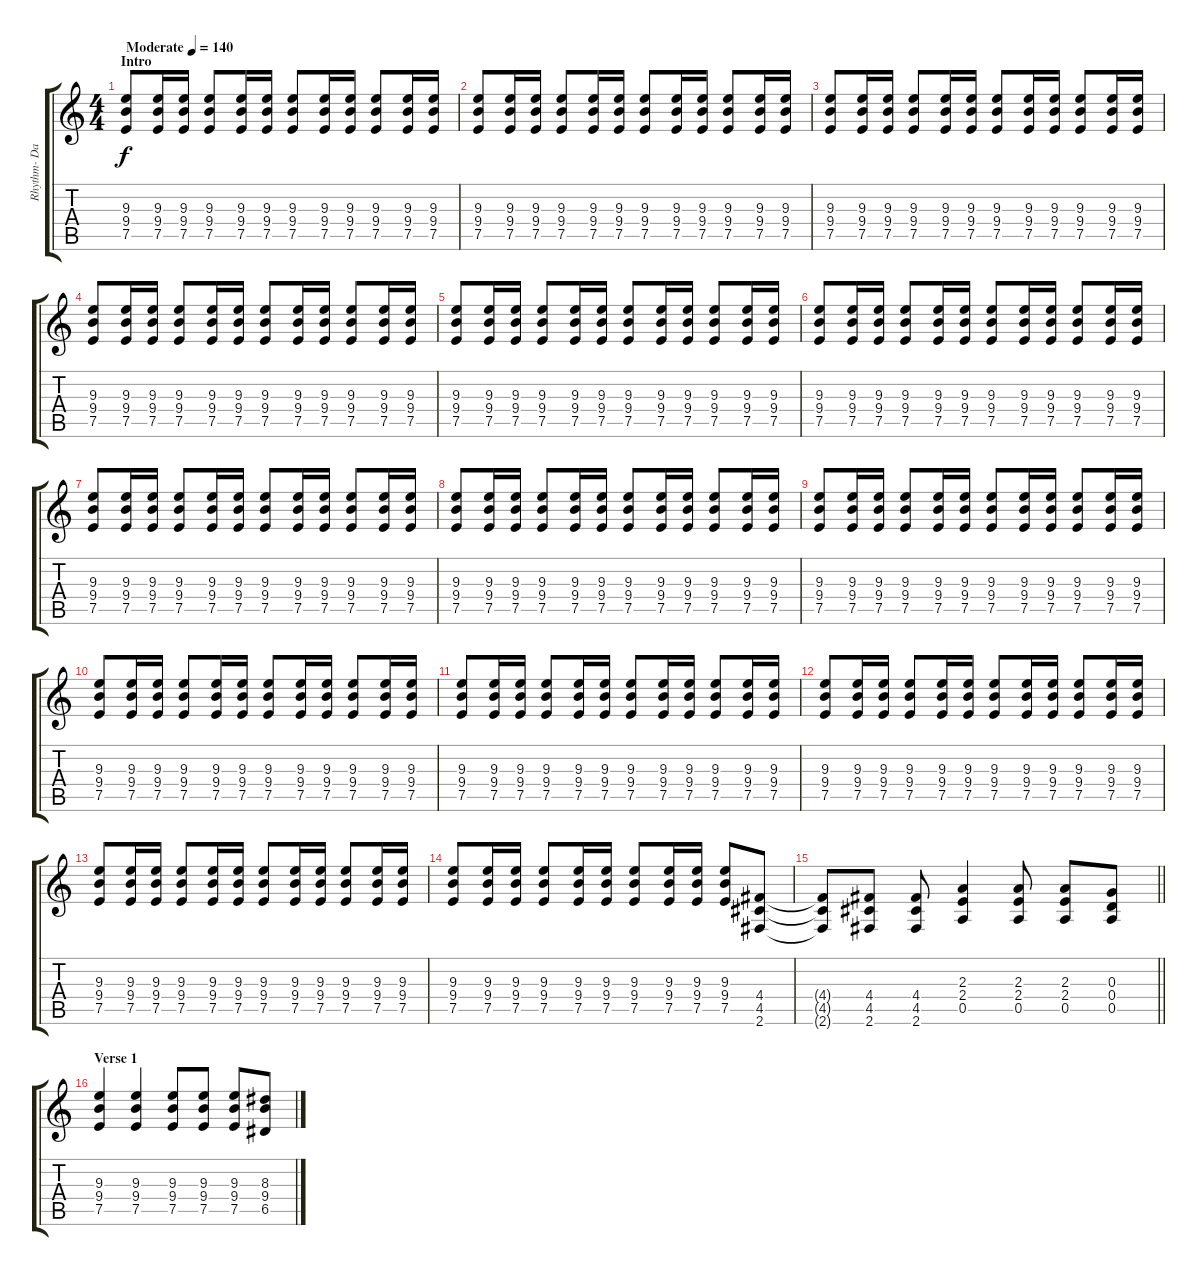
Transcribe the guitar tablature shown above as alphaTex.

\track ("Rhythm- Dave Grohl" "Rhythm- Da") {instrument overdrivenguitar}
\staff {score tabs}
\tuning (E4 B3 G3 D3 A2 E2) {hide}
\ts (4 4)
\section ("" "Intro")
\tempo (140 "Moderate")
\clef g2
\ks c
(9.3 9.4 7.5).8{dy f instrument overdrivenguitar} (9.3 9.4 7.5).16 (9.3 9.4 7.5).16 (9.3 9.4 7.5).8 (9.3 9.4 7.5).16 (9.3 9.4 7.5).16 (9.3 9.4 7.5).8 (9.3 9.4 7.5).16 (9.3 9.4 7.5).16 (9.3 9.4 7.5).8 (9.3 9.4 7.5).16 (9.3 9.4 7.5).16 |
(9.3 9.4 7.5).8 (9.3 9.4 7.5).16 (9.3 9.4 7.5).16 (9.3 9.4 7.5).8 (9.3 9.4 7.5).16 (9.3 9.4 7.5).16 (9.3 9.4 7.5).8 (9.3 9.4 7.5).16 (9.3 9.4 7.5).16 (9.3 9.4 7.5).8 (9.3 9.4 7.5).16 (9.3 9.4 7.5).16 |
(9.3 9.4 7.5).8 (9.3 9.4 7.5).16 (9.3 9.4 7.5).16 (9.3 9.4 7.5).8 (9.3 9.4 7.5).16 (9.3 9.4 7.5).16 (9.3 9.4 7.5).8 (9.3 9.4 7.5).16 (9.3 9.4 7.5).16 (9.3 9.4 7.5).8 (9.3 9.4 7.5).16 (9.3 9.4 7.5).16 |
(9.3 9.4 7.5).8 (9.3 9.4 7.5).16 (9.3 9.4 7.5).16 (9.3 9.4 7.5).8 (9.3 9.4 7.5).16 (9.3 9.4 7.5).16 (9.3 9.4 7.5).8 (9.3 9.4 7.5).16 (9.3 9.4 7.5).16 (9.3 9.4 7.5).8 (9.3 9.4 7.5).16 (9.3 9.4 7.5).16 |
(9.3 9.4 7.5).8 (9.3 9.4 7.5).16 (9.3 9.4 7.5).16 (9.3 9.4 7.5).8 (9.3 9.4 7.5).16 (9.3 9.4 7.5).16 (9.3 9.4 7.5).8 (9.3 9.4 7.5).16 (9.3 9.4 7.5).16 (9.3 9.4 7.5).8 (9.3 9.4 7.5).16 (9.3 9.4 7.5).16 |
(9.3 9.4 7.5).8 (9.3 9.4 7.5).16 (9.3 9.4 7.5).16 (9.3 9.4 7.5).8 (9.3 9.4 7.5).16 (9.3 9.4 7.5).16 (9.3 9.4 7.5).8 (9.3 9.4 7.5).16 (9.3 9.4 7.5).16 (9.3 9.4 7.5).8 (9.3 9.4 7.5).16 (9.3 9.4 7.5).16 |
(9.3 9.4 7.5).8 (9.3 9.4 7.5).16 (9.3 9.4 7.5).16 (9.3 9.4 7.5).8 (9.3 9.4 7.5).16 (9.3 9.4 7.5).16 (9.3 9.4 7.5).8 (9.3 9.4 7.5).16 (9.3 9.4 7.5).16 (9.3 9.4 7.5).8 (9.3 9.4 7.5).16 (9.3 9.4 7.5).16 |
(9.3 9.4 7.5).8 (9.3 9.4 7.5).16 (9.3 9.4 7.5).16 (9.3 9.4 7.5).8 (9.3 9.4 7.5).16 (9.3 9.4 7.5).16 (9.3 9.4 7.5).8 (9.3 9.4 7.5).16 (9.3 9.4 7.5).16 (9.3 9.4 7.5).8 (9.3 9.4 7.5).16 (9.3 9.4 7.5).16 |
(9.3 9.4 7.5).8 (9.3 9.4 7.5).16 (9.3 9.4 7.5).16 (9.3 9.4 7.5).8 (9.3 9.4 7.5).16 (9.3 9.4 7.5).16 (9.3 9.4 7.5).8 (9.3 9.4 7.5).16 (9.3 9.4 7.5).16 (9.3 9.4 7.5).8 (9.3 9.4 7.5).16 (9.3 9.4 7.5).16 |
(9.3 9.4 7.5).8 (9.3 9.4 7.5).16 (9.3 9.4 7.5).16 (9.3 9.4 7.5).8 (9.3 9.4 7.5).16 (9.3 9.4 7.5).16 (9.3 9.4 7.5).8 (9.3 9.4 7.5).16 (9.3 9.4 7.5).16 (9.3 9.4 7.5).8 (9.3 9.4 7.5).16 (9.3 9.4 7.5).16 |
(9.3 9.4 7.5).8 (9.3 9.4 7.5).16 (9.3 9.4 7.5).16 (9.3 9.4 7.5).8 (9.3 9.4 7.5).16 (9.3 9.4 7.5).16 (9.3 9.4 7.5).8 (9.3 9.4 7.5).16 (9.3 9.4 7.5).16 (9.3 9.4 7.5).8 (9.3 9.4 7.5).16 (9.3 9.4 7.5).16 |
(9.3 9.4 7.5).8 (9.3 9.4 7.5).16 (9.3 9.4 7.5).16 (9.3 9.4 7.5).8 (9.3 9.4 7.5).16 (9.3 9.4 7.5).16 (9.3 9.4 7.5).8 (9.3 9.4 7.5).16 (9.3 9.4 7.5).16 (9.3 9.4 7.5).8 (9.3 9.4 7.5).16 (9.3 9.4 7.5).16 |
(9.3 9.4 7.5).8 (9.3 9.4 7.5).16 (9.3 9.4 7.5).16 (9.3 9.4 7.5).8 (9.3 9.4 7.5).16 (9.3 9.4 7.5).16 (9.3 9.4 7.5).8 (9.3 9.4 7.5).16 (9.3 9.4 7.5).16 (9.3 9.4 7.5).8 (9.3 9.4 7.5).16 (9.3 9.4 7.5).16 |
(9.3 9.4 7.5).8 (9.3 9.4 7.5).16 (9.3 9.4 7.5).16 (9.3 9.4 7.5).8 (9.3 9.4 7.5).16 (9.3 9.4 7.5).16 (9.3 9.4 7.5).8 (9.3 9.4 7.5).16 (9.3 9.4 7.5).16 (9.3 9.4 7.5).8 (4.4 4.5 2.6).8 |
\barLineRight lightlight
(4.4{t} 4.5{t} 2.6{t}).8 (4.4 4.5 2.6).8 (4.4 4.5 2.6).8 (2.3 2.4 0.5).4 (2.3 2.4 0.5).8 (2.3 2.4 0.5).8 (0.3 0.4 0.5).8 |
\section ("" "Verse 1")
(9.3 9.4 7.5).4 (9.3 9.4 7.5).4 (9.3 9.4 7.5).8 (9.3 9.4 7.5).8 (9.3 9.4 7.5).8 (8.3 9.4 6.5).8
